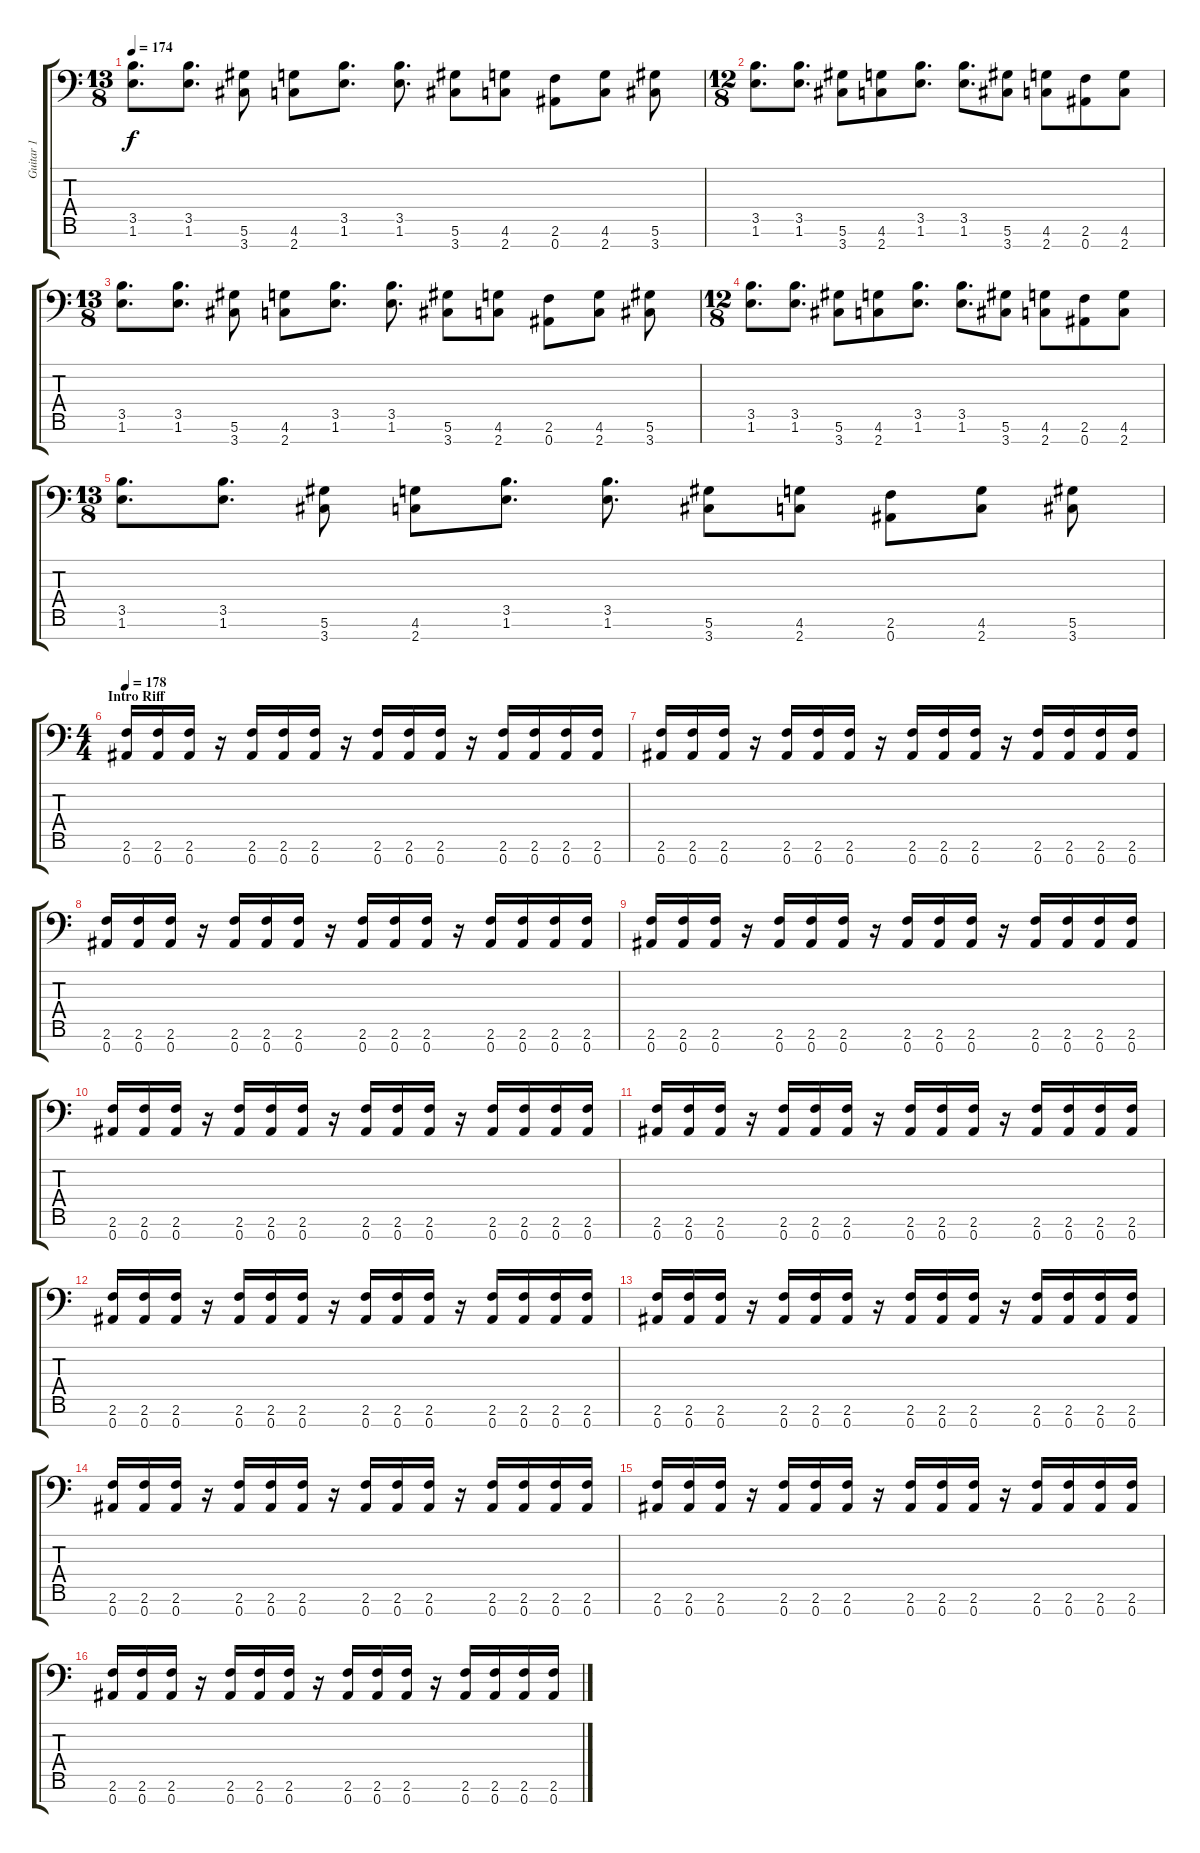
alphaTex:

\track ("Guitar 1" "Guitar 1") {instrument distortionguitar}
\staff {score tabs}
\tuning (Eb4 Bb3 Gb3 Db3 Ab2 Eb2 Bb1) {hide}
\ts (13 8)
\tempo 174
\clef f4
\ks c
(3.5 1.6).8{d dy f} (3.5 1.6).8{d} (5.6 3.7).8 (4.6 2.7).8 (3.5 1.6).8{d} (3.5 1.6).8{d} (5.6 3.7).8 (4.6 2.7).8 (2.6 0.7).8 (4.6 2.7).8 (5.6 3.7).8 |
\ts (12 8)
(3.5 1.6).8{d} (3.5 1.6).8{d} (5.6 3.7).8 (4.6 2.7).8 (3.5 1.6).8{d} (3.5 1.6).8{d} (5.6 3.7).8 (4.6 2.7).8 (2.6 0.7).8 (4.6 2.7).8 |
\ts (13 8)
(3.5 1.6).8{d} (3.5 1.6).8{d} (5.6 3.7).8 (4.6 2.7).8 (3.5 1.6).8{d} (3.5 1.6).8{d} (5.6 3.7).8 (4.6 2.7).8 (2.6 0.7).8 (4.6 2.7).8 (5.6 3.7).8 |
\ts (12 8)
(3.5 1.6).8{d} (3.5 1.6).8{d} (5.6 3.7).8 (4.6 2.7).8 (3.5 1.6).8{d} (3.5 1.6).8{d} (5.6 3.7).8 (4.6 2.7).8 (2.6 0.7).8 (4.6 2.7).8 |
\ts (13 8)
(3.5 1.6).8{d} (3.5 1.6).8{d} (5.6 3.7).8 (4.6 2.7).8 (3.5 1.6).8{d} (3.5 1.6).8{d} (5.6 3.7).8 (4.6 2.7).8 (2.6 0.7).8 (4.6 2.7).8 (5.6 3.7).8 |
\ts (4 4)
\section ("" "Intro Riff")
\tempo 178
(2.6 0.7).16 (2.6 0.7).16 (2.6 0.7).16 r.16 (2.6 0.7).16 (2.6 0.7).16 (2.6 0.7).16 r.16 (2.6 0.7).16 (2.6 0.7).16 (2.6 0.7).16 r.16 (2.6 0.7).16 (2.6 0.7).16 (2.6 0.7).16 (2.6 0.7).16 |
(2.6 0.7).16 (2.6 0.7).16 (2.6 0.7).16 r.16 (2.6 0.7).16 (2.6 0.7).16 (2.6 0.7).16 r.16 (2.6 0.7).16 (2.6 0.7).16 (2.6 0.7).16 r.16 (2.6 0.7).16 (2.6 0.7).16 (2.6 0.7).16 (2.6 0.7).16 |
(2.6 0.7).16 (2.6 0.7).16 (2.6 0.7).16 r.16 (2.6 0.7).16 (2.6 0.7).16 (2.6 0.7).16 r.16 (2.6 0.7).16 (2.6 0.7).16 (2.6 0.7).16 r.16 (2.6 0.7).16 (2.6 0.7).16 (2.6 0.7).16 (2.6 0.7).16 |
(2.6 0.7).16 (2.6 0.7).16 (2.6 0.7).16 r.16 (2.6 0.7).16 (2.6 0.7).16 (2.6 0.7).16 r.16 (2.6 0.7).16 (2.6 0.7).16 (2.6 0.7).16 r.16 (2.6 0.7).16 (2.6 0.7).16 (2.6 0.7).16 (2.6 0.7).16 |
(2.6 0.7).16 (2.6 0.7).16 (2.6 0.7).16 r.16 (2.6 0.7).16 (2.6 0.7).16 (2.6 0.7).16 r.16 (2.6 0.7).16 (2.6 0.7).16 (2.6 0.7).16 r.16 (2.6 0.7).16 (2.6 0.7).16 (2.6 0.7).16 (2.6 0.7).16 |
(2.6 0.7).16 (2.6 0.7).16 (2.6 0.7).16 r.16 (2.6 0.7).16 (2.6 0.7).16 (2.6 0.7).16 r.16 (2.6 0.7).16 (2.6 0.7).16 (2.6 0.7).16 r.16 (2.6 0.7).16 (2.6 0.7).16 (2.6 0.7).16 (2.6 0.7).16 |
(2.6 0.7).16 (2.6 0.7).16 (2.6 0.7).16 r.16 (2.6 0.7).16 (2.6 0.7).16 (2.6 0.7).16 r.16 (2.6 0.7).16 (2.6 0.7).16 (2.6 0.7).16 r.16 (2.6 0.7).16 (2.6 0.7).16 (2.6 0.7).16 (2.6 0.7).16 |
(2.6 0.7).16 (2.6 0.7).16 (2.6 0.7).16 r.16 (2.6 0.7).16 (2.6 0.7).16 (2.6 0.7).16 r.16 (2.6 0.7).16 (2.6 0.7).16 (2.6 0.7).16 r.16 (2.6 0.7).16 (2.6 0.7).16 (2.6 0.7).16 (2.6 0.7).16 |
(2.6 0.7).16 (2.6 0.7).16 (2.6 0.7).16 r.16 (2.6 0.7).16 (2.6 0.7).16 (2.6 0.7).16 r.16 (2.6 0.7).16 (2.6 0.7).16 (2.6 0.7).16 r.16 (2.6 0.7).16 (2.6 0.7).16 (2.6 0.7).16 (2.6 0.7).16 |
(2.6 0.7).16 (2.6 0.7).16 (2.6 0.7).16 r.16 (2.6 0.7).16 (2.6 0.7).16 (2.6 0.7).16 r.16 (2.6 0.7).16 (2.6 0.7).16 (2.6 0.7).16 r.16 (2.6 0.7).16 (2.6 0.7).16 (2.6 0.7).16 (2.6 0.7).16 |
(2.6 0.7).16 (2.6 0.7).16 (2.6 0.7).16 r.16 (2.6 0.7).16 (2.6 0.7).16 (2.6 0.7).16 r.16 (2.6 0.7).16 (2.6 0.7).16 (2.6 0.7).16 r.16 (2.6 0.7).16 (2.6 0.7).16 (2.6 0.7).16 (2.6 0.7).16
